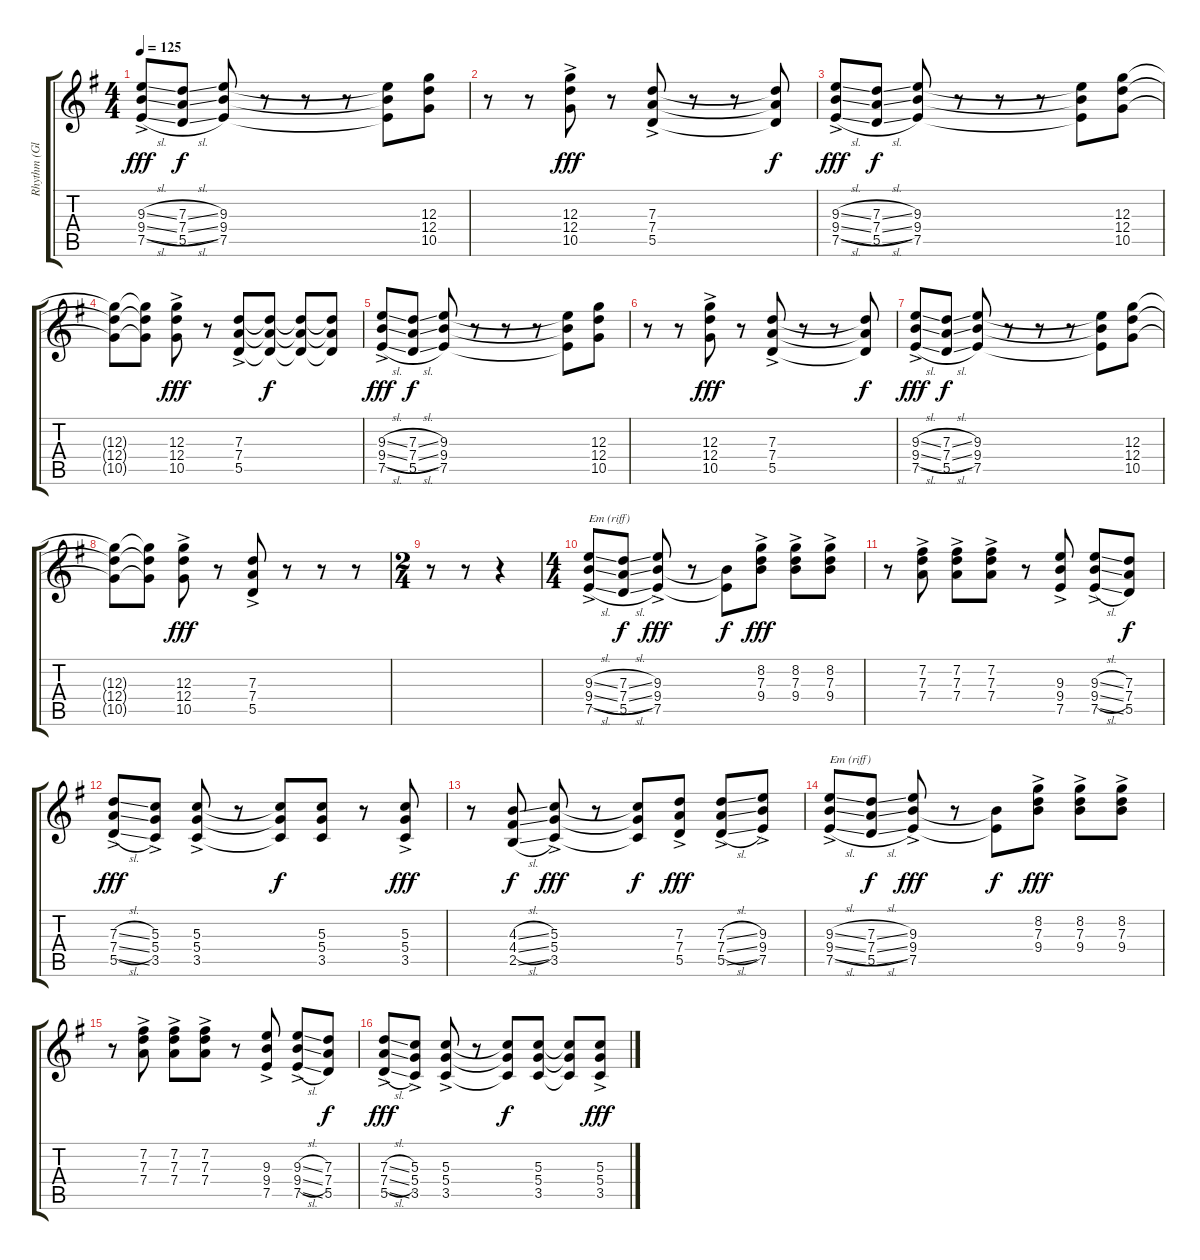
\track ("Rhythm (Glenn Tipton)" "Rhythm (Gl") {instrument distortionguitar}
\staff {score tabs}
\tuning (E4 B3 G3 D3 A2 E2) {hide}
\ts (4 4)
\tempo 125
\clef g2
\ks g
(9.3{sl ac} 9.4{sl ac} 7.5{sl ac}).8{dy fff} (7.3{sl} 7.4{sl} 5.5{sl}).8{dy f} (9.3 9.4 7.5).8 r.8 r.8 r.8 (9.3{t} 9.4{t} 7.5{t}).8 (12.3 12.4 10.5).8 |
r.8 r.8 (12.3 12.4{ac} 10.5).8{dy fff} r.8 (7.3{ac} 7.4{ac} 5.5{ac}).8 r.8 r.8 (7.3{t} 7.4{t} 5.5{t}).8{dy f} |
(9.3{sl ac} 9.4{sl ac} 7.5{sl ac}).8{dy fff} (7.3{sl} 7.4{sl} 5.5{sl}).8{dy f} (9.3 9.4 7.5).8 r.8 r.8 r.8 (9.3{t} 9.4{t} 7.5{t}).8 (12.3 12.4 10.5).8 |
(12.3{t} 12.4{t} 10.5{t}).8 (12.3{t} 12.4{t} 10.5{t}).8 (12.3{ac} 12.4{ac} 10.5{ac}).8{dy fff} r.8 (7.3{ac} 7.4{ac} 5.5{ac}).8 (7.3{t} 7.4{t} 5.5{t}).8{dy f} (7.3{t} 7.4{t} 5.5{t}).8 (7.3{t} 7.4{t} 5.5{t}).8 |
(9.3{sl ac} 9.4{sl ac} 7.5{sl ac}).8{dy fff} (7.3{sl} 7.4{sl} 5.5{sl}).8{dy f} (9.3 9.4 7.5).8 r.8 r.8 r.8 (9.3{t} 9.4{t} 7.5{t}).8 (12.3 12.4 10.5).8 |
r.8 r.8 (12.3 12.4{ac} 10.5).8{dy fff} r.8 (7.3{ac} 7.4{ac} 5.5{ac}).8 r.8 r.8 (7.3{t} 7.4{t} 5.5{t}).8{dy f} |
(9.3{sl ac} 9.4{sl ac} 7.5{sl ac}).8{dy fff} (7.3{sl} 7.4{sl} 5.5{sl}).8{dy f} (9.3 9.4 7.5).8 r.8 r.8 r.8 (9.3{t} 9.4{t} 7.5{t}).8 (12.3 12.4 10.5).8 |
(12.3{t} 12.4{t} 10.5{t}).8 (12.3{t} 12.4{t} 10.5{t}).8 (12.3{ac} 12.4{ac} 10.5{ac}).8{dy fff} r.8 (7.3{ac} 7.4{ac} 5.5{ac}).8 r.8 r.8 r.8 |
\ts (2 4)
r.8 r.8 r.4 |
\ts (4 4)
(9.3{sl ac} 9.4{sl ac} 7.5{sl ac}).8{txt "Em (riff)"} (7.3{sl} 7.4{sl} 5.5{sl}).8{dy f} (9.3{ac} 9.4{ac} 7.5{ac}).8{dy fff} r.8 (9.4{t} 7.5{t}).8{dy f} (8.2 7.3 9.4{ac}).8{dy fff} (8.2 7.3{ac} 9.4{ac}).8 (8.2 7.3{ac} 9.4{ac}).8 |
r.8 (7.2 7.3{ac} 7.4{ac}).8 (7.2 7.3{ac} 7.4{ac}).8 (7.2 7.3{ac} 7.4{ac}).8 r.8 (9.3{ac} 9.4{ac} 7.5{ac}).8 (9.3{sl ac} 9.4{sl ac} 7.5{sl ac}).8 (7.3 7.4 5.5).8{dy f} |
(7.3{sl ac} 7.4{sl ac} 5.5{sl ac}).8{dy fff} (5.3{ac} 5.4{ac} 3.5{ac}).8 (5.3{ac} 5.4{ac} 3.5{ac}).8 r.8 (5.3{t} 5.4{t} 3.5{t}).8{dy f} (5.3 5.4 3.5).8 r.8 (5.3{ac} 5.4{ac} 3.5{ac}).8{dy fff} |
r.8 (4.3{sl} 4.4{sl} 2.5{sl}).8{dy f} (5.3{ac} 5.4{ac} 3.5{ac}).8{dy fff} r.8 (5.3{t} 5.4{t} 3.5{t}).8{dy f} (7.3{ac} 7.4{ac} 5.5{ac}).8{dy fff} (7.3{sl ac} 7.4{sl ac} 5.5{sl ac}).8 (9.3{ac} 9.4{ac} 7.5{ac}).8 |
(9.3{sl ac} 9.4{sl ac} 7.5{sl ac}).8{txt "Em (riff)"} (7.3{sl} 7.4{sl} 5.5{sl}).8{dy f} (9.3{ac} 9.4{ac} 7.5{ac}).8{dy fff} r.8 (9.4{t} 7.5{t}).8{dy f} (8.2 7.3 9.4{ac}).8{dy fff} (8.2 7.3{ac} 9.4{ac}).8 (8.2 7.3{ac} 9.4{ac}).8 |
r.8 (7.2 7.3{ac} 7.4{ac}).8 (7.2 7.3{ac} 7.4{ac}).8 (7.2 7.3{ac} 7.4{ac}).8 r.8 (9.3{ac} 9.4{ac} 7.5{ac}).8 (9.3{sl ac} 9.4{sl ac} 7.5{sl ac}).8 (7.3 7.4 5.5).8{dy f} |
(7.3{sl ac} 7.4{sl ac} 5.5{sl ac}).8{dy fff} (5.3{ac} 5.4{ac} 3.5{ac}).8 (5.3{ac} 5.4{ac} 3.5{ac}).8 r.8 (5.3{t} 5.4{t} 3.5{t}).8{dy f} (5.3 5.4 3.5).8 (5.3{t} 5.4{t} 3.5{t}).8 (5.3{ac} 5.4{ac} 3.5{ac}).8{dy fff}
